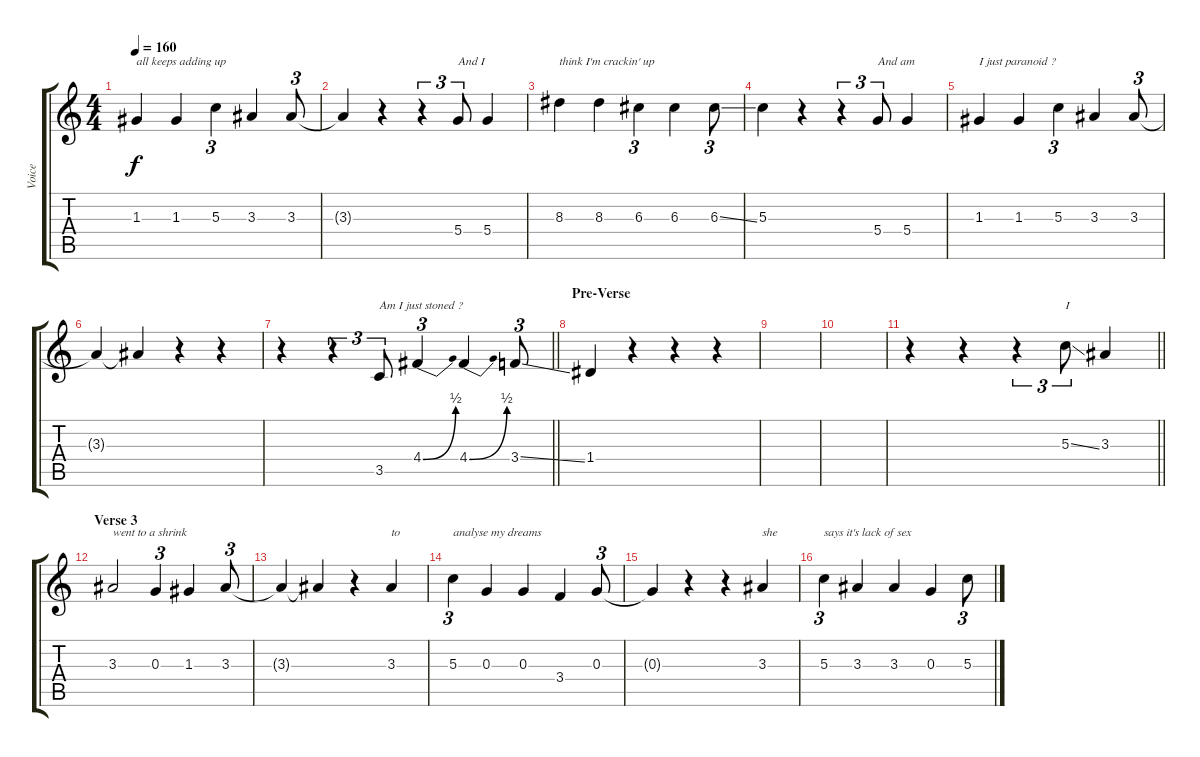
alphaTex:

\track ("Voice" "Voice") {instrument distortionguitar}
\staff {score tabs}
\tuning (E4 B3 G3 D3 A2 E2) {hide}
\ts (4 4)
\tempo 160
\clef g2
\ks c
1.3.4{txt "all keeps adding up" dy f} 1.3.4 5.3.4{tu (3 2)} 3.3.4 3.3.8{tu (3 2)} |
3.3{t}.4 r.4 r.4{tu (3 2)} 5.4.8{tu (3 2) txt "And I"} 5.4.4 |
8.3.4{txt "think I'm crackin' up"} 8.3.4 6.3.4{tu (3 2)} 6.3.4 6.3{ss}.8{tu (3 2)} |
5.3.4 r.4 r.4{tu (3 2)} 5.4.8{tu (3 2) txt "And am"} 5.4.4 |
1.3.4{txt "I just paranoid ?"} 1.3.4 5.3.4{tu (3 2)} 3.3.4 3.3.8{tu (3 2)} |
3.3{t}.4 3.3{t}.4 r.4 r.4 |
\barLineRight lightlight
r.4 r.4{tu (3 2)} 3.5.8{tu (3 2) txt "Am I just stoned ?"} 4.4{be (bend 0 0 60 2)}.4{tu (3 2)} 4.4{be (bend 0 0 60 2)}.4 3.4{ss}.8{tu (3 2)} |
\section ("" "Pre-Verse")
1.4.4 r.4 r.4 r.4 |
|
|
\barLineRight lightlight
r.4 r.4 r.4{tu (3 2)} 5.3{ss}.8{tu (3 2) txt "I"} 3.3.4 |
\section ("" "Verse 3")
3.3.2{txt "went to a shrink"} 0.3.4{tu (3 2)} 1.3.4 3.3.8{tu (3 2)} |
3.3{t}.4 3.3{t}.4 r.4 3.3.4{txt "to"} |
5.3.4{tu (3 2) txt "analyse my dreams"} 0.3.4 0.3.4 3.4.4 0.3.8{tu (3 2)} |
0.3{t}.4 r.4 r.4 3.3.4{txt "she"} |
5.3.4{tu (3 2) txt "says it's lack of sex"} 3.3.4 3.3.4 0.3.4 5.3.8{tu (3 2)}
